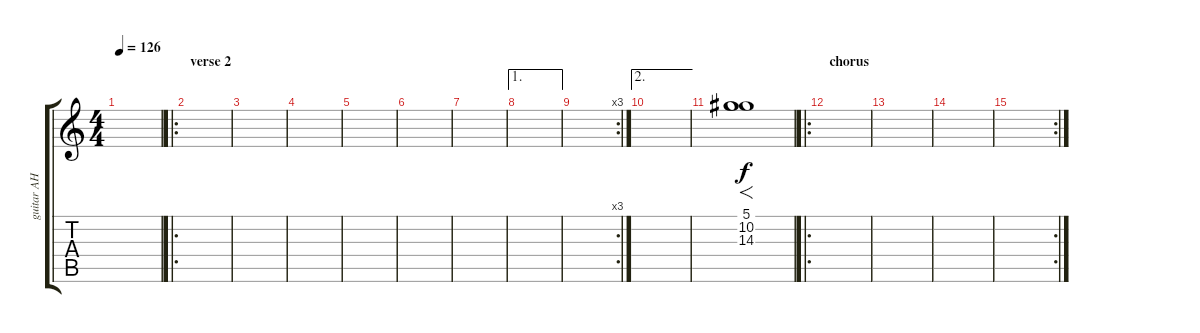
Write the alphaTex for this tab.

\track ("guitar AH" "guitar AH") {instrument guitarharmonics}
\staff {score tabs}
\tuning (Eb4 Bb3 Gb3 Db3 Ab2 Eb2) {hide}
\ts (4 4)
\tempo 126
\clef g2
\ks c
|
\ro
\section ("" "verse 2")
|
|
|
|
|
|
\ae 1
|
\rc 3
|
\ae 2
|
(5.1 10.2 14.3).1{f} |
\ro
\section ("" "chorus")
|
|
|
\rc 2
